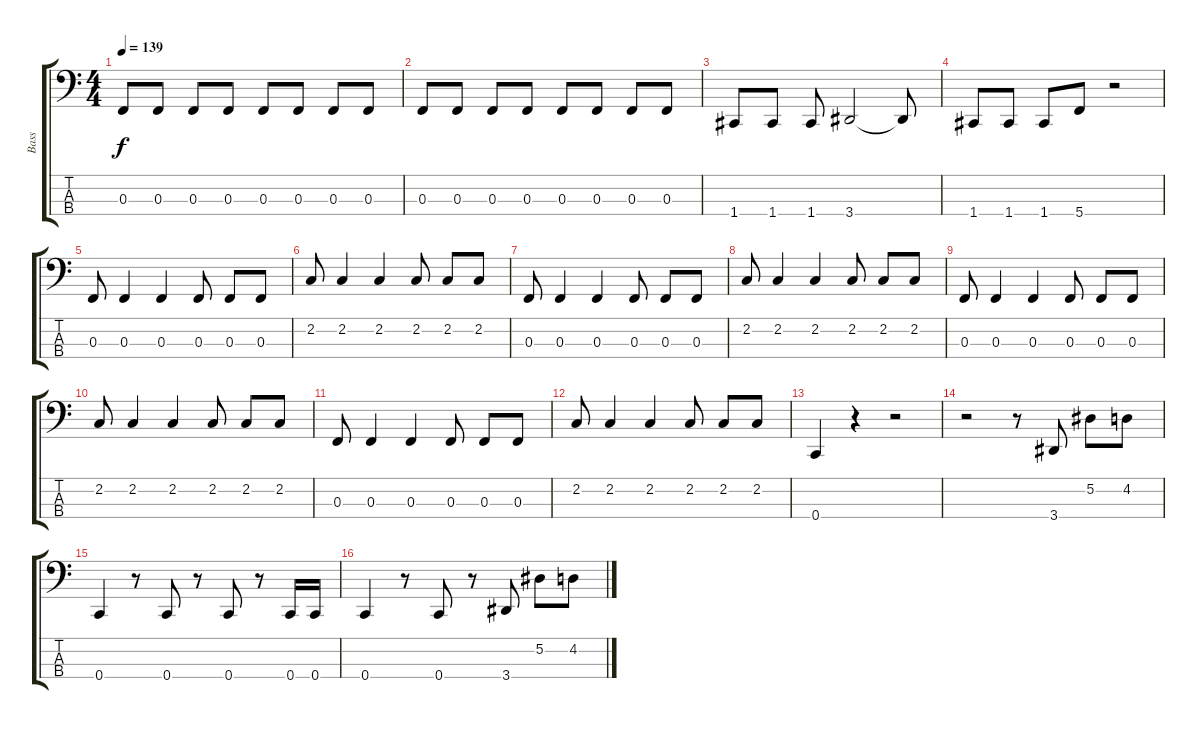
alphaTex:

\track ("Bass" "Bass") {instrument electricbassfinger}
\staff {score tabs}
\tuning (Eb2 Bb1 F1 C1) {hide}
\ts (4 4)
\tempo 139
\clef f4
\ks c
0.3.8{dy f} 0.3.8 0.3.8 0.3.8 0.3.8 0.3.8 0.3.8 0.3.8 |
0.3.8 0.3.8 0.3.8 0.3.8 0.3.8 0.3.8 0.3.8 0.3.8 |
1.4.8 1.4.8 1.4.8 3.4.2 3.4{t}.8 |
1.4.8 1.4.8 1.4.8 5.4.8 r.2 |
0.3.8 0.3.4 0.3.4 0.3.8 0.3.8 0.3.8 |
2.2.8 2.2.4 2.2.4 2.2.8 2.2.8 2.2.8 |
0.3.8 0.3.4 0.3.4 0.3.8 0.3.8 0.3.8 |
2.2.8 2.2.4 2.2.4 2.2.8 2.2.8 2.2.8 |
0.3.8 0.3.4 0.3.4 0.3.8 0.3.8 0.3.8 |
2.2.8 2.2.4 2.2.4 2.2.8 2.2.8 2.2.8 |
0.3.8 0.3.4 0.3.4 0.3.8 0.3.8 0.3.8 |
2.2.8 2.2.4 2.2.4 2.2.8 2.2.8 2.2.8 |
0.4.4 r.4 r.2 |
r.2 r.8 3.4.8 5.2.8 4.2.8 |
0.4.4 r.8 0.4.8 r.8 0.4.8 r.8 0.4.16 0.4.16 |
0.4.4 r.8 0.4.8 r.8 3.4.8 5.2.8 4.2.8
